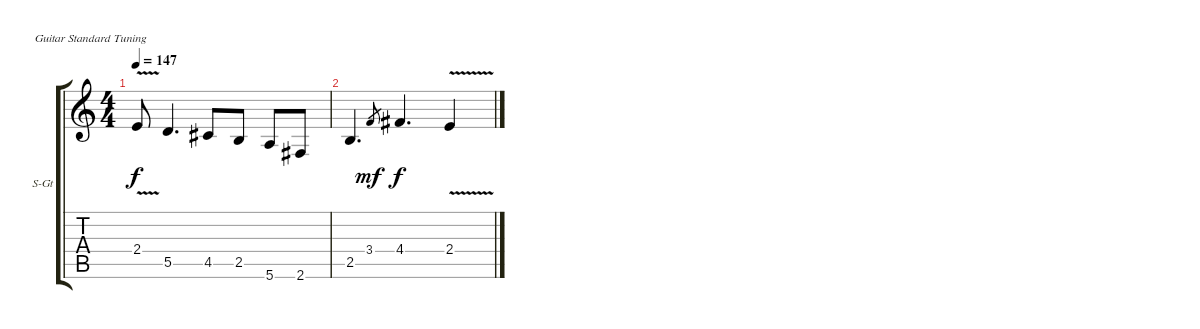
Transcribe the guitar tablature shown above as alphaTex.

\defaultSystemsLayout 4
\bracketExtendMode groupsimilarinstruments
\firstSystemTrackNameOrientation horizontal
\otherSystemsTrackNameOrientation horizontal
\track ("Steel Guitar" "S-Gt") {instrument acousticguitarsteel}
\staff {score tabs}
\tuning (E4 B3 G3 D3 A2 E2)
\ts (4 4)
\tempo 147
\clef g2
\ks c
2.4{v t}.8{dy f} 5.5.4{d} 4.5.8 2.5.8 5.6.8 2.6.8 |
2.5.4{d} 3.4.8{gr dy mf} 4.4.4{d dy f} 2.4{v}.4
